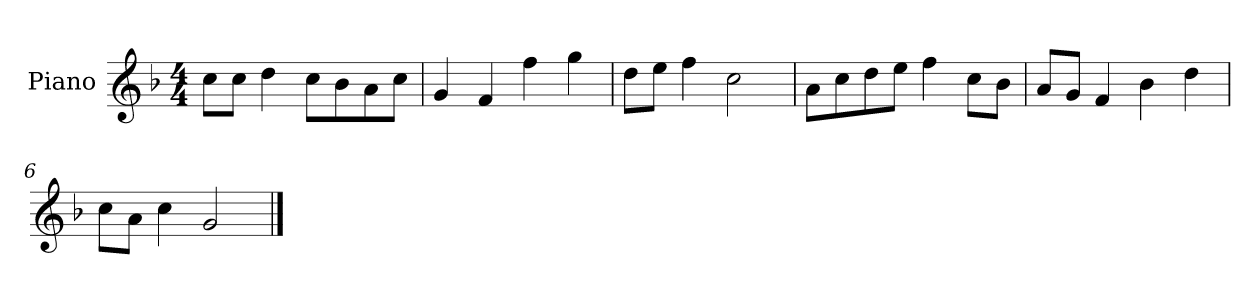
**kern
*part1
*staff1
*I"Piano
*I'P-no
*clefG2
*k[b-]
*M4/4
*MM90
=1
8cc\L
8cc\J
4dd\
8cc\L
8b-\
8a\
8cc\J
=2
4g/
4f/
4ff\
4gg\
=3
8dd\L
8ee\J
4ff\
2cc\
=4
8a\L
8cc\
8dd\
8ee\J
4ff\
8cc\L
8b-\J
=5
8a/L
8g/J
4f/
4b-\
4dd\
=6
8cc\L
8a\J
4cc\
2g/
==
*-
